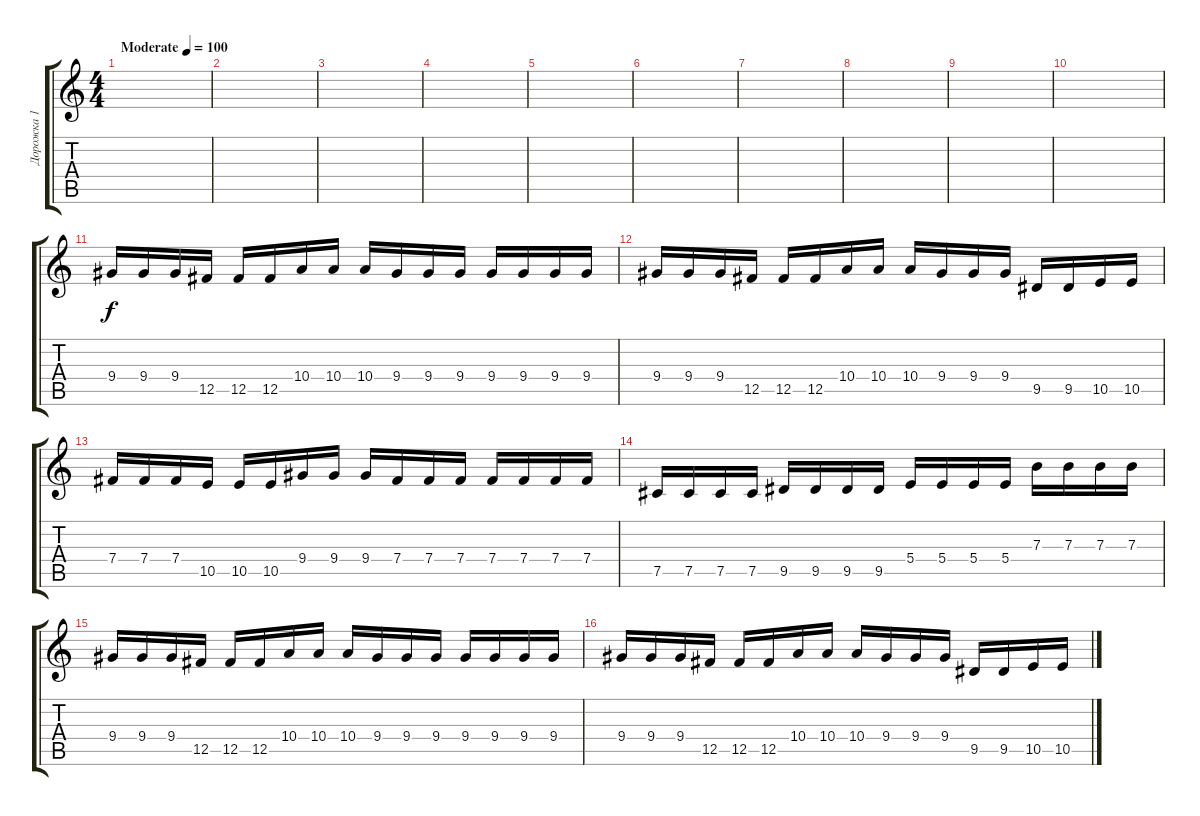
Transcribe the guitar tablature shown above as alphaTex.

\track ("Дорожка 1" "Дорожка 1") {instrument distortionguitar}
\staff {score tabs}
\tuning (Db4 Ab3 E3 B2 Gb2 Db2) {hide}
\ts (4 4)
\tempo (100 "Moderate")
\clef g2
\ks c
|
|
|
|
|
|
|
|
|
|
9.4.16 9.4.16 9.4.16 12.5.16 12.5.16 12.5.16 10.4.16 10.4.16 10.4.16 9.4.16 9.4.16 9.4.16 9.4.16 9.4.16 9.4.16 9.4.16 |
9.4.16 9.4.16 9.4.16 12.5.16 12.5.16 12.5.16 10.4.16 10.4.16 10.4.16 9.4.16 9.4.16 9.4.16 9.5.16 9.5.16 10.5.16 10.5.16 |
7.4.16 7.4.16 7.4.16 10.5.16 10.5.16 10.5.16 9.4.16 9.4.16 9.4.16 7.4.16 7.4.16 7.4.16 7.4.16 7.4.16 7.4.16 7.4.16 |
7.5.16 7.5.16 7.5.16 7.5.16 9.5.16 9.5.16 9.5.16 9.5.16 5.4.16 5.4.16 5.4.16 5.4.16 7.3.16 7.3.16 7.3.16 7.3.16 |
9.4.16 9.4.16 9.4.16 12.5.16 12.5.16 12.5.16 10.4.16 10.4.16 10.4.16 9.4.16 9.4.16 9.4.16 9.4.16 9.4.16 9.4.16 9.4.16 |
9.4.16 9.4.16 9.4.16 12.5.16 12.5.16 12.5.16 10.4.16 10.4.16 10.4.16 9.4.16 9.4.16 9.4.16 9.5.16 9.5.16 10.5.16 10.5.16
